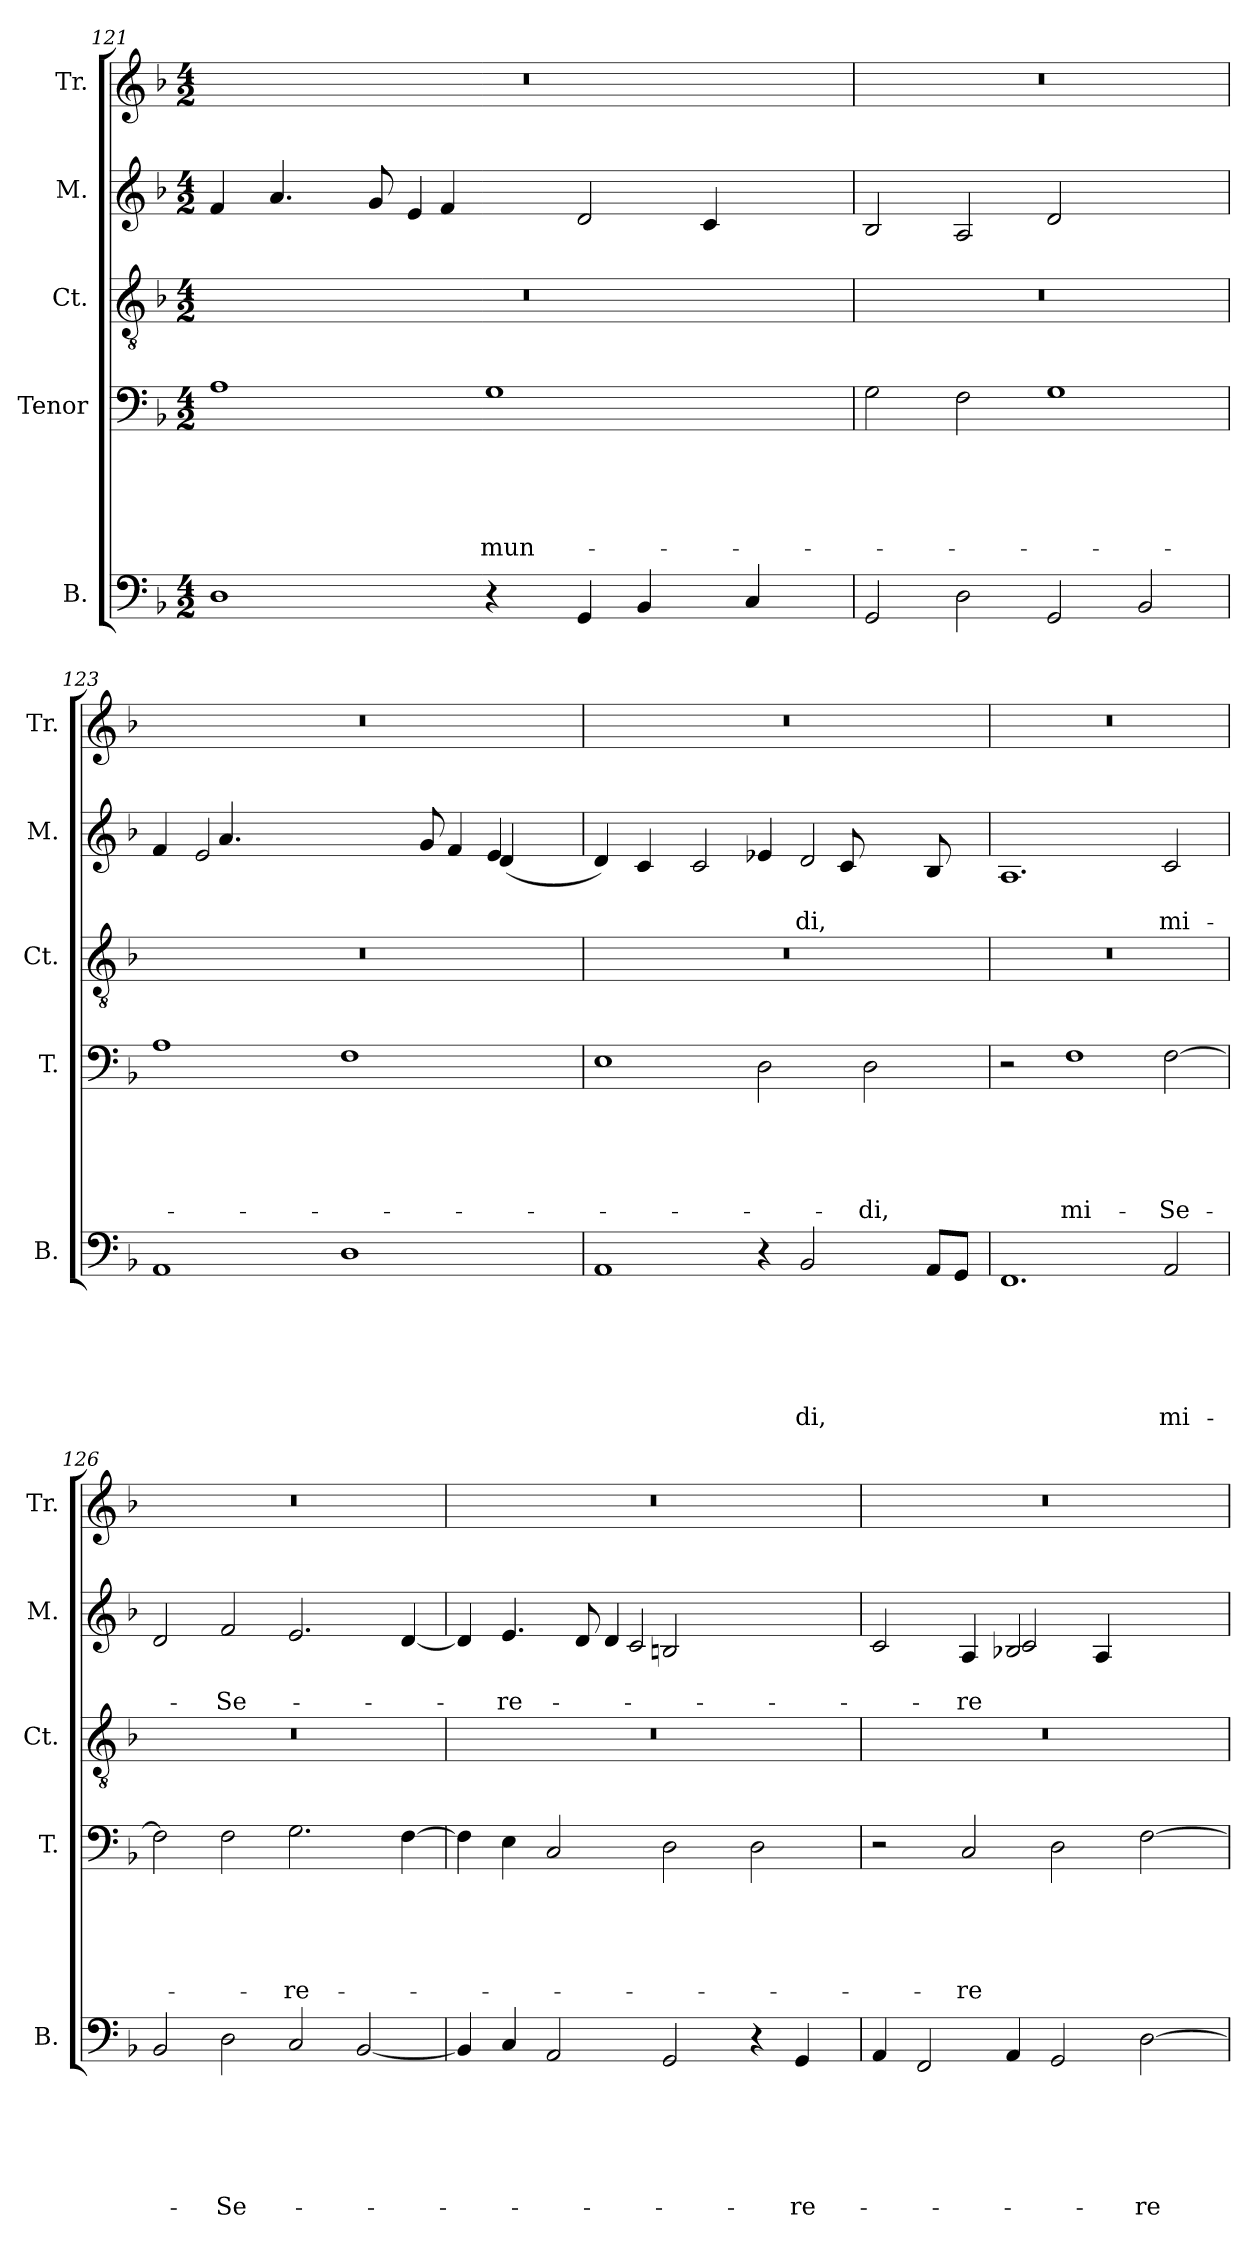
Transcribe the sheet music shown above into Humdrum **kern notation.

**kern	**text	**text	**text	**text	**text	**text	**kern	**text	**text	**text	**text	**text	**kern	**kern	**text	**text	**kern
*part5	*part5	*part5	*part5	*part5	*part5	*part5	*part4	*part4	*part4	*part4	*part4	*part4	*part3	*part2	*part2	*part2	*part1
*staff5	*staff5	*staff5	*staff5	*staff5	*staff5	*staff5	*staff4	*staff4	*staff4	*staff4	*staff4	*staff4	*staff3	*staff2	*staff2	*staff2	*staff1
*I"B.	*	*	*	*	*	*	*I"Tenor	*	*	*	*	*	*I"Ct.	*I"M.	*	*	*I"Tr.
*I'B.	*	*	*	*	*	*	*I'T.	*	*	*	*	*	*I'Ct.	*I'M.	*	*	*I'Tr.
*clefF4	*	*	*	*	*	*	*clefF4	*	*	*	*	*	*clefGv2	*clefG2	*	*	*clefG2
*k[b-]	*	*	*	*	*	*	*k[b-]	*	*	*	*	*	*k[b-]	*k[b-]	*	*	*k[b-]
*F:	*	*	*	*	*	*	*F:	*	*	*	*	*	*F:	*F:	*	*	*F:
*M4/2	*	*	*	*	*	*	*M4/2	*	*	*	*	*	*M4/2	*M4/2	*	*	*M4/2
=121	=121	=121	=121	=121	=121	=121	=121	=121	=121	=121	=121	=121	=121	=121	=121	=121	=121
*	*	*	*	*	*	*	*	*	*	*	*	*	*	*^	*	*	*
*	*	*	*	*	*	*	*	*	*	*	*	*	*	*	*^	*	*	*
*	*	*	*	*	*	*	*	*	*	*	*	*	*	*	*	*^	*	*	*
1D	.	.	.	.	.	.	1A	.	.	.	.	.	0r	4f/	2ryy	1ryy	1ryy	.	.	0r
.	.	.	.	.	.	.	.	.	.	.	.	.	.	4.a/	.	.	.	.	.	.
.	.	.	.	.	.	.	.	.	.	.	.	.	.	.	4ryy	.	.	.	.	.
.	.	.	.	.	.	.	.	.	.	.	.	.	.	8g/	.	.	.	.	.	.
.	.	.	.	.	.	.	.	.	.	.	.	.	.	4e/	16.ryy	.	.	.	.	.
.	.	.	.	.	.	.	.	.	.	.	.	.	.	.	4f/	.	.	.	.	.
!	!	!	!	!	!	!	!	!	!	!	!	!LO:LY:b	!	!	!	!	!	!	!	!
4r	.	.	.	.	.	.	1G	.	.	.	.	mun-	.	16.ryy	.	4ryy	2ryy	.	.	.
.	.	.	.	.	.	.	.	.	.	.	.	.	.	2ryy	16.ryy	.	.	.	.	.
.	.	.	.	.	.	.	.	.	.	.	.	.	.	.	2ryy	.	.	.	.	.
4GG/	.	.	.	.	.	.	.	.	.	.	.	.	.	.	.	2d/	.	.	.	.
4BB-/	.	.	.	.	.	.	.	.	.	.	.	.	.	.	.	.	8ryy	.	.	.
.	.	.	.	.	.	.	.	.	.	.	.	.	.	4ryy	.	.	.	.	.	.
.	.	.	.	.	.	.	.	.	.	.	.	.	.	.	.	.	32ryy	.	.	.
.	.	.	.	.	.	.	.	.	.	.	.	.	.	.	.	.	4c/	.	.	.
.	.	.	.	.	.	.	.	.	.	.	.	.	.	.	4ryy	.	.	.	.	.
4C/	.	.	.	.	.	.	.	.	.	.	.	.	.	.	.	16.ryy	.	.	.	.
.	.	.	.	.	.	.	.	.	.	.	.	.	.	8ryy	.	8ryy	.	.	.	.
.	.	.	.	.	.	.	.	.	.	.	.	.	.	.	.	.	16.ryy	.	.	.
.	.	.	.	.	.	.	.	.	.	.	.	.	.	.	16ryy	.	.	.	.	.
.	.	.	.	.	.	.	.	.	.	.	.	.	.	32ryy	.	32ryy	.	.	.	.
*	*	*	*	*	*	*	*	*	*	*	*	*	*	*v	*v	*v	*v	*	*	*
=122	=122	=122	=122	=122	=122	=122	=122	=122	=122	=122	=122	=122	=122	=122	=122	=122	=122
2GG/	.	.	.	.	.	.	2G\	.	.	.	.	.	0r	2B-/	.	.	0r
2D\	.	.	.	.	.	.	2F\	.	.	.	.	.	.	2A/	.	.	.
2GG/	.	.	.	.	.	.	1G	.	.	.	.	.	.	2d/	.	.	.
2BB-/	.	.	.	.	.	.	.	.	.	.	.	.	.	2ryy	.	.	.
=123	=123	=123	=123	=123	=123	=123	=123	=123	=123	=123	=123	=123	=123	=123	=123	=123	=123
*	*	*	*	*	*	*	*	*	*	*	*	*	*	*^	*	*	*
*	*	*	*	*	*	*	*	*	*	*	*	*	*	*	*^	*	*	*
*	*	*	*	*	*	*	*	*	*	*	*	*	*	*	*	*^	*	*	*
1AA	.	.	.	.	.	.	1A	.	.	.	.	.	0r	4f/	4ryy	1ryy	1ryy	.	.	0r
.	.	.	.	.	.	.	.	.	.	.	.	.	.	2e/	16.ryy	.	.	.	.	.
.	.	.	.	.	.	.	.	.	.	.	.	.	.	.	4.a/	.	.	.	.	.
.	.	.	.	.	.	.	.	.	.	.	.	.	.	.	2ryy	.	.	.	.	.
.	.	.	.	.	.	.	.	.	.	.	.	.	.	16.ryy	.	.	.	.	.	.
.	.	.	.	.	.	.	.	.	.	.	.	.	.	1ryy	.	.	.	.	.	.
1D	.	.	.	.	.	.	1F	.	.	.	.	.	.	.	.	2ryy	2ryy	.	.	.
.	.	.	.	.	.	.	.	.	.	.	.	.	.	.	8ryy	.	.	.	.	.
.	.	.	.	.	.	.	.	.	.	.	.	.	.	.	32ryy	.	.	.	.	.
.	.	.	.	.	.	.	.	.	.	.	.	.	.	.	8g/	.	.	.	.	.
.	.	.	.	.	.	.	.	.	.	.	.	.	.	.	4f/	8ryy	8ryy	.	.	.
.	.	.	.	.	.	.	.	.	.	.	.	.	.	.	.	32ryy	32ryy	.	.	.
.	.	.	.	.	.	.	.	.	.	.	.	.	.	.	.	4e/	(<4d/	.	.	.
.	.	.	.	.	.	.	.	.	.	.	.	.	.	.	16.ryy	.	.	.	.	.
.	.	.	.	.	.	.	.	.	.	.	.	.	.	8ryy	8ryy	.	.	.	.	.
.	.	.	.	.	.	.	.	.	.	.	.	.	.	.	.	16.ryy	16.ryy	.	.	.
.	.	.	.	.	.	.	.	.	.	.	.	.	.	32ryy	32ryy	.	.	.	.	.
!!LO:LB:g=z
=124	=124	=124	=124	=124	=124	=124	=124	=124	=124	=124	=124	=124	=124	=124	=124	=124	=124	=124	=124	=124
1AA	.	.	.	.	.	.	1E	.	.	.	.	.	0r	4ryy	4d/)	1ryy	1ryy	.	.	0r
.	.	.	.	.	.	.	.	.	.	.	.	.	.	8ryy	4c/	.	.	.	.	.
.	.	.	.	.	.	.	.	.	.	.	.	.	.	1ryy	.	.	.	.	.	.
.	.	.	.	.	.	.	.	.	.	.	.	.	.	.	2c/	.	.	.	.	.
4r	.	.	.	.	.	.	2D\	.	.	.	.	.	.	.	4ryy	4e->/	4ryy	.	.	.
!	!	!	!	!	!	!LO:LY:b	!	!	!	!	!	!	!	!	!	!	!	!	!LO:LY:b	!
2BB-/	.	.	.	.	.	-di,	.	.	.	.	.	.	.	.	8ryy	2ryy	2d/	.	-di,	.
.	.	.	.	.	.	.	.	.	.	.	.	.	.	2ryy	32ryy	.	.	.	.	.
.	.	.	.	.	.	.	.	.	.	.	.	.	.	.	8c/	.	.	.	.	.
!	!	!	!	!	!	!	!	!	!	!	!	!LO:LY:b	!	!	!	!	!	!	!	!
.	.	.	.	.	.	.	2D\	.	.	.	.	-di,	.	.	.	.	.	.	.	.
.	.	.	.	.	.	.	.	.	.	.	.	.	.	.	8ryy	.	.	.	.	.
.	.	.	.	.	.	.	.	.	.	.	.	.	.	.	4ryy	.	.	.	.	.
8AA/L	.	.	.	.	.	.	.	.	.	.	.	.	.	.	.	8B-/	8ryy	.	.	.
8GG/J	.	.	.	.	.	.	.	.	.	.	.	.	.	8ryy	.	8ryy	8ryy	.	.	.
.	.	.	.	.	.	.	.	.	.	.	.	.	.	.	16.ryy	.	.	.	.	.
*	*	*	*	*	*	*	*	*	*	*	*	*	*	*v	*v	*v	*v	*	*	*
=125	=125	=125	=125	=125	=125	=125	=125	=125	=125	=125	=125	=125	=125	=125	=125	=125	=125
1.FF	.	.	.	.	.	.	2r	.	.	.	.	.	0r	1.A	.	.	0r
!	!	!	!	!	!	!	!	!	!	!	!	!LO:LY:b	!	!	!	!	!
.	.	.	.	.	.	.	1F	.	.	.	.	mi-	.	.	.	.	.
!	!	!	!	!	!	!LO:LY:b	!	!	!	!	!	!LO:LY:b	!	!	!	!LO:LY:b	!
2AA/	.	.	.	.	.	mi-	[>2F\	.	.	.	.	-Se-	.	2c/	.	mi-	.
=126	=126	=126	=126	=126	=126	=126	=126	=126	=126	=126	=126	=126	=126	=126	=126	=126	=126
2BB-/	.	.	.	.	.	.	2F\]	.	.	.	.	.	0r	2d/	.	.	0r
!	!	!	!	!	!	!LO:LY:b	!	!	!	!	!	!	!	!	!	!LO:LY:b	!
2D\	.	.	.	.	.	-Se-	2F\	.	.	.	.	.	.	2f/	.	-Se-	.
!	!	!	!	!	!	!	!	!	!	!	!	!LO:LY:b	!	!	!	!	!
2C/	.	.	.	.	.	.	2.G\	.	.	.	.	-re-	.	2.e/	.	.	.
[<2BB-/	.	.	.	.	.	.	.	.	.	.	.	.	.	.	.	.	.
.	.	.	.	.	.	.	[>4F\	.	.	.	.	.	.	[<4d/	.	.	.
=127	=127	=127	=127	=127	=127	=127	=127	=127	=127	=127	=127	=127	=127	=127	=127	=127	=127
*	*	*	*	*	*	*	*	*	*	*	*	*	*	*^	*	*	*
4BB-/]	.	.	.	.	.	.	4F\]	.	.	.	.	.	0r	4d/]	2ryy	.	.	0r
!	!	!	!	!	!	!	!	!	!	!	!	!	!	!	!	!	!LO:LY:b	!
4C/	.	.	.	.	.	.	4E\	.	.	.	.	.	.	4.e/	.	.	-re-	.
2AA/	.	.	.	.	.	.	2C/	.	.	.	.	.	.	.	4ryy	.	.	.
.	.	.	.	.	.	.	.	.	.	.	.	.	.	8d/	.	.	.	.
.	.	.	.	.	.	.	.	.	.	.	.	.	.	4d/	16.ryy	.	.	.
.	.	.	.	.	.	.	.	.	.	.	.	.	.	.	2c/	.	.	.
2GG/	.	.	.	.	.	.	2D\	.	.	.	.	.	.	2Bn>/	.	.	.	.
.	.	.	.	.	.	.	.	.	.	.	.	.	.	.	2ryy	.	.	.
4r	.	.	.	.	.	.	2D\	.	.	.	.	.	.	2ryy	.	.	.	.
!	!	!	!	!	!	!LO:LY:b	!	!	!	!	!	!	!	!	!	!	!	!
4GG/	.	.	.	.	.	-re-	.	.	.	.	.	.	.	.	.	.	.	.
.	.	.	.	.	.	.	.	.	.	.	.	.	.	.	8ryy	.	.	.
.	.	.	.	.	.	.	.	.	.	.	.	.	.	.	32ryy	.	.	.
=128	=128	=128	=128	=128	=128	=128	=128	=128	=128	=128	=128	=128	=128	=128	=128	=128	=128	=128
4AA/	.	.	.	.	.	.	2r	.	.	.	.	.	0r	2c/	2.ryy	.	.	0r
2FF/	.	.	.	.	.	.	.	.	.	.	.	.	.	.	.	.	.	.
!	!	!	!	!	!	!	!	!	!	!	!	!LO:LY:b	!	!	!	!	!LO:LY:b	!
.	.	.	.	.	.	.	2C/	.	.	.	.	-re	.	4A/	.	.	-re	.
4AA/	.	.	.	.	.	.	.	.	.	.	.	.	.	2B-X/	2c/	.	.	.
2GG/	.	.	.	.	.	.	2D\	.	.	.	.	.	.	.	.	.	.	.
.	.	.	.	.	.	.	.	.	.	.	.	.	.	4A/	2ryy	.	.	.
!	!	!	!	!	!	!LO:LY:b	!	!	!	!	!	!	!	!	!	!	!	!
[<2D\	.	.	.	.	.	-re	[<2F\	.	.	.	.	.	.	2ryy	.	.	.	.
.	.	.	.	.	.	.	.	.	.	.	.	.	.	.	4ryy	.	.	.
*	*	*	*	*	*	*	*	*	*	*	*	*	*	*v	*v	*	*	*
=	=	=	=	=	=	=	=	=	=	=	=	=	=	=	=	=	=
*-	*-	*-	*-	*-	*-	*-	*-	*-	*-	*-	*-	*-	*-	*-	*-	*-	*-
